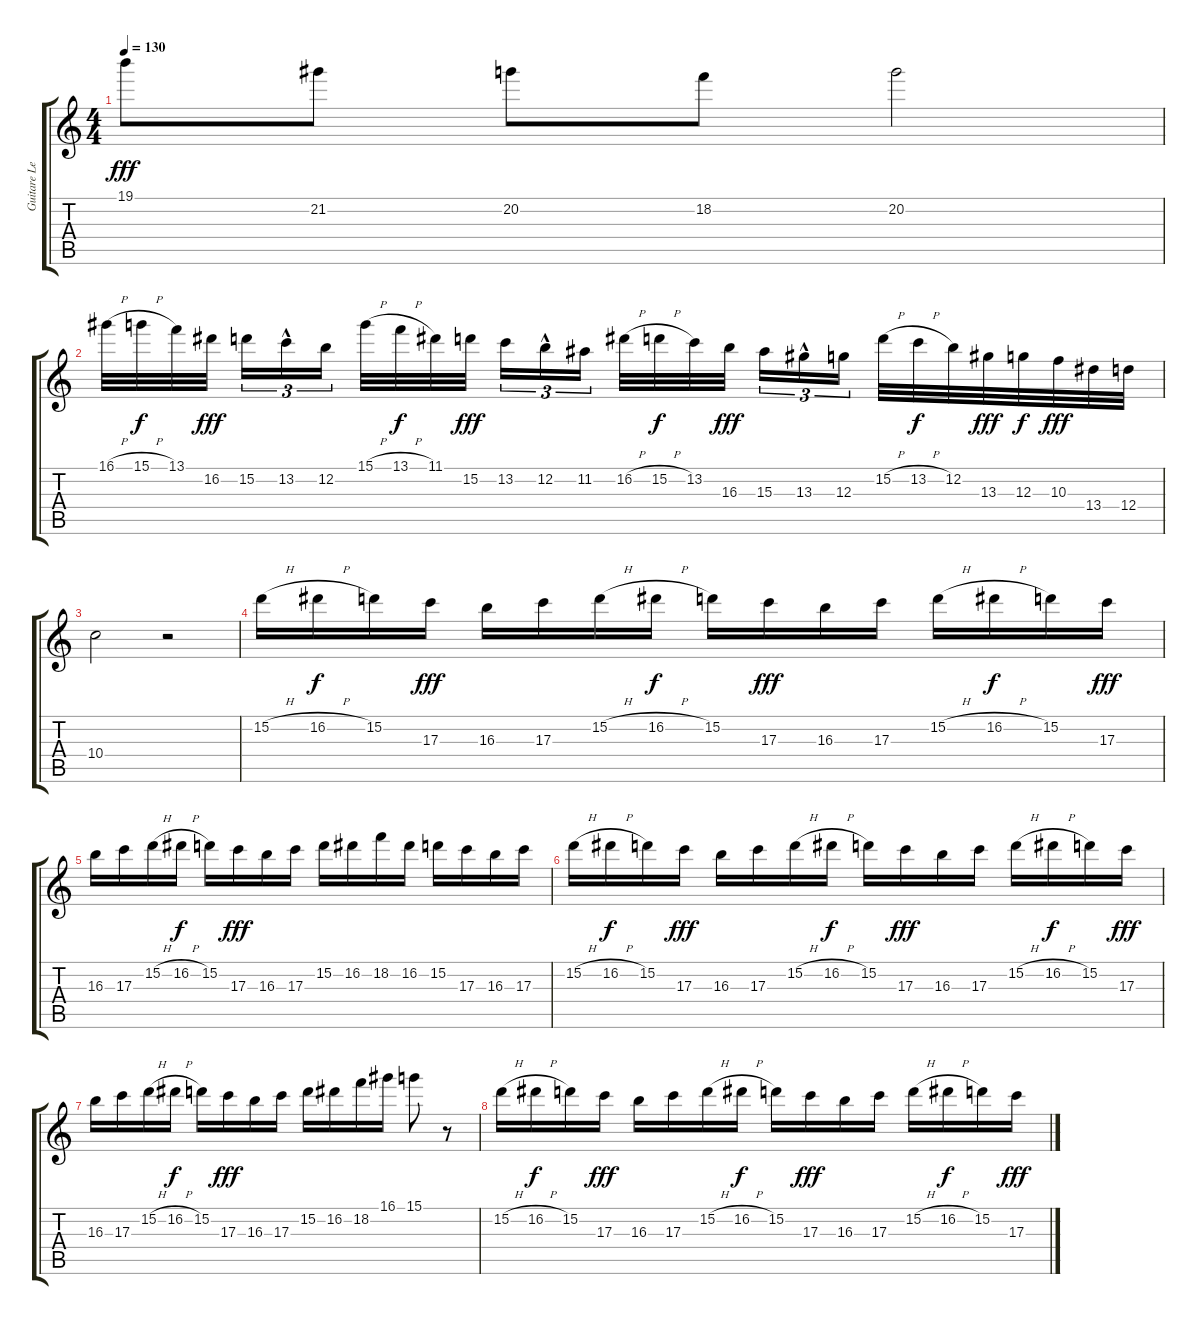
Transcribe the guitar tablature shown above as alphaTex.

\track ("Guitare Lead" "Guitare Le") {instrument distortionguitar}
\staff {score tabs}
\tuning (E4 B3 G3 D3 A2 D2) {hide}
\ts (4 4)
\tempo 130
\clef g2
\ks c
19.1.8{dy fff} 21.2.8 20.2.8 18.2.8 20.2.2 |
16.1{h}.32 15.1{h}.32{dy f} 13.1.32 16.2.32{dy fff} 15.2.16{tu (3 2)} 13.2{hac}.16{tu (3 2)} 12.2.16{tu (3 2)} 15.1{h}.32 13.1{h}.32{dy f} 11.1.32 15.2.32{dy fff} 13.2.16{tu (3 2)} 12.2{hac}.16{tu (3 2)} 11.2.16{tu (3 2)} 16.2{h}.32 15.2{h}.32{dy f} 13.2.32 16.3.32{dy fff} 15.3.16{tu (3 2)} 13.3{hac}.16{tu (3 2)} 12.3.16{tu (3 2)} 15.2{h}.32 13.2{h}.32{dy f} 12.2.32 13.3.32{dy fff} 12.3.32{dy f} 10.3.32{dy fff} 13.4.32 12.4.32 |
10.4.2 r.2 |
15.2{h}.16 16.2{h}.16{dy f} 15.2.16 17.3.16{dy fff} 16.3.16 17.3.16 15.2{h}.16 16.2{h}.16{dy f} 15.2.16 17.3.16{dy fff} 16.3.16 17.3.16 15.2{h}.16 16.2{h}.16{dy f} 15.2.16 17.3.16{dy fff} |
16.3.16 17.3.16 15.2{h}.16 16.2{h}.16{dy f} 15.2.16 17.3.16{dy fff} 16.3.16 17.3.16 15.2.16 16.2.16 18.2.16 16.2.16 15.2.16 17.3.16 16.3.16 17.3.16 |
15.2{h}.16 16.2{h}.16{dy f} 15.2.16 17.3.16{dy fff} 16.3.16 17.3.16 15.2{h}.16 16.2{h}.16{dy f} 15.2.16 17.3.16{dy fff} 16.3.16 17.3.16 15.2{h}.16 16.2{h}.16{dy f} 15.2.16 17.3.16{dy fff} |
16.3.16 17.3.16 15.2{h}.16 16.2{h}.16{dy f} 15.2.16 17.3.16{dy fff} 16.3.16 17.3.16 15.2.16 16.2.16 18.2.16 16.1.16 15.1.8 r.8 |
15.2{h}.16 16.2{h}.16{dy f} 15.2.16 17.3.16{dy fff} 16.3.16 17.3.16 15.2{h}.16 16.2{h}.16{dy f} 15.2.16 17.3.16{dy fff} 16.3.16 17.3.16 15.2{h}.16 16.2{h}.16{dy f} 15.2.16 17.3.16{dy fff}
